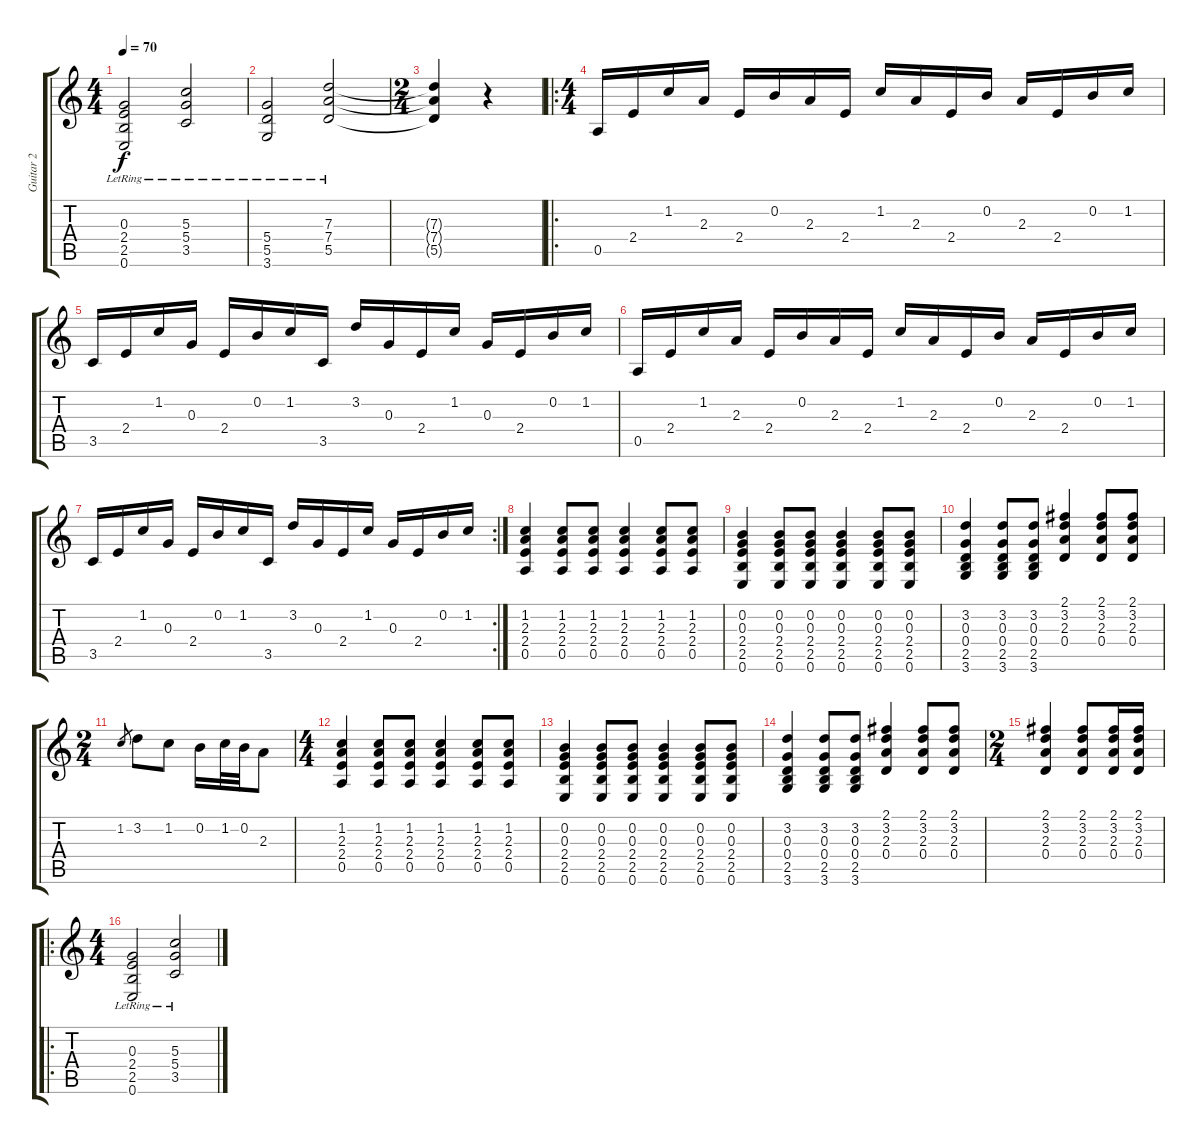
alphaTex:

\track ("Guitar 2" "Guitar 2") {instrument acousticguitarsteel}
\staff {score tabs}
\tuning (E4 B3 G3 D3 A2 E2) {hide}
\ts (4 4)
\tempo 70
\clef g2
\ks c
(0.3{lr} 2.4 2.5 0.6).2{dy f} (5.3{lr} 5.4 3.5).2 |
(5.4{lr} 5.5 3.6).2 (7.3{lr} 7.4 5.5).2 |
\ts (2 4)
(7.3{t} 7.4{t} 5.5{t}).4 r.4 |
\ro
\ts (4 4)
0.5.16 2.4.16 1.2.16 2.3.16 2.4.16 0.2.16 2.3.16 2.4.16 1.2.16 2.3.16 2.4.16 0.2.16 2.3.16 2.4.16 0.2.16 1.2.16 |
3.5.16 2.4.16 1.2.16 0.3.16 2.4.16 0.2.16 1.2.16 3.5.16 3.2.16 0.3.16 2.4.16 1.2.16 0.3.16 2.4.16 0.2.16 1.2.16 |
0.5.16 2.4.16 1.2.16 2.3.16 2.4.16 0.2.16 2.3.16 2.4.16 1.2.16 2.3.16 2.4.16 0.2.16 2.3.16 2.4.16 0.2.16 1.2.16 |
\rc 2
3.5.16 2.4.16 1.2.16 0.3.16 2.4.16 0.2.16 1.2.16 3.5.16 3.2.16 0.3.16 2.4.16 1.2.16 0.3.16 2.4.16 0.2.16 1.2.16 |
(1.2 2.3 2.4 0.5).4 (1.2 2.3 2.4 0.5).8 (1.2 2.3 2.4 0.5).8 (1.2 2.3 2.4 0.5).4 (1.2 2.3 2.4 0.5).8 (1.2 2.3 2.4 0.5).8 |
(0.2 0.3 2.4 2.5 0.6).4 (0.2 0.3 2.4 2.5 0.6).8 (0.2 0.3 2.4 2.5 0.6).8 (0.2 0.3 2.4 2.5 0.6).4 (0.2 0.3 2.4 2.5 0.6).8 (0.2 0.3 2.4 2.5 0.6).8 |
(3.2 0.3 0.4 2.5 3.6).4 (3.2 0.3 0.4 2.5 3.6).8 (3.2 0.3 0.4 2.5 3.6).8 (2.1 3.2 2.3 0.4).4 (2.1 3.2 2.3 0.4).8 (2.1 3.2 2.3 0.4).8 |
\ts (2 4)
1.2.8{gr} 3.2.8 1.2.8 0.2.16 1.2.32 0.2.32 2.3.8 |
\ts (4 4)
(1.2 2.3 2.4 0.5).4 (1.2 2.3 2.4 0.5).8 (1.2 2.3 2.4 0.5).8 (1.2 2.3 2.4 0.5).4 (1.2 2.3 2.4 0.5).8 (1.2 2.3 2.4 0.5).8 |
(0.2 0.3 2.4 2.5 0.6).4 (0.2 0.3 2.4 2.5 0.6).8 (0.2 0.3 2.4 2.5 0.6).8 (0.2 0.3 2.4 2.5 0.6).4 (0.2 0.3 2.4 2.5 0.6).8 (0.2 0.3 2.4 2.5 0.6).8 |
(3.2 0.3 0.4 2.5 3.6).4 (3.2 0.3 0.4 2.5 3.6).8 (3.2 0.3 0.4 2.5 3.6).8 (2.1 3.2 2.3 0.4).4 (2.1 3.2 2.3 0.4).8 (2.1 3.2 2.3 0.4).8 |
\ts (2 4)
(2.1 3.2 2.3 0.4).4 (2.1 3.2 2.3 0.4).8 (2.1 3.2 2.3 0.4).16 (2.1 3.2 2.3 0.4).16 |
\ro
\ts (4 4)
(0.3{lr} 2.4 2.5 0.6).2 (5.3{lr} 5.4 3.5).2
